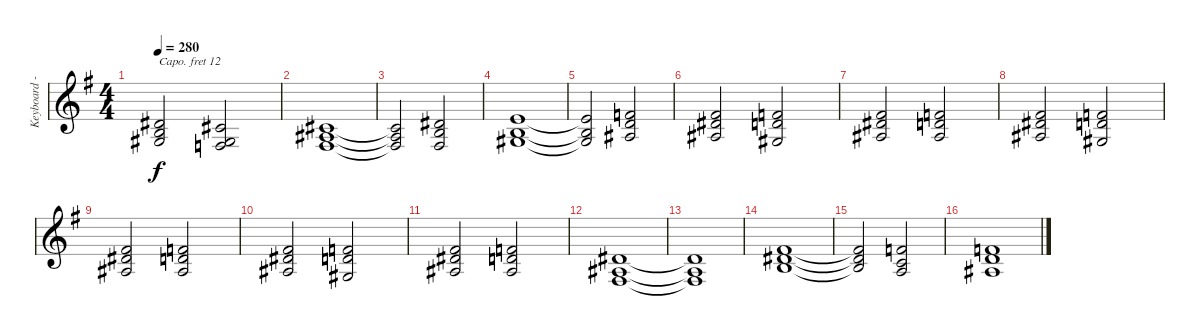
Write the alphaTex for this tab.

\track ("Keyboard - Derek Sherinian" "Keyboard -") {instrument choiraahs}
\staff {score}
\capo 12
\tuning (Eb4 Bb3 Gb3 Db3 Ab2 Eb2) {hide}
\ts (4 4)
\tempo 280
\clef g2
\ks eminor
(2.4{t} 3.5{t} 5.6{t}).2{dy f} (0.4 0.5 2.6).2 |
(0.4 2.5 3.6).1 |
(0.4{t} 2.5{t} 3.6{t}).2 (2.4 3.5 3.6).2 |
(3.4 3.5 5.6).1 |
(3.4{t} 3.5{t} 5.6{t}).2 (4.4 6.5 7.6).2 |
(0.3 2.4 2.5).2 (4.4 6.5 5.6).2 |
(0.3 2.4 2.5).2 (4.4 6.5 7.6).2 |
(0.3 2.4 2.5).2 (4.4 6.5 5.6).2 |
(0.3 2.4 2.5).2 (4.4 6.5 7.6).2 |
(0.3 2.4 2.5).2 (4.4 6.5 5.6).2 |
(0.3 2.4 2.5).2 (4.4 6.5 7.6).2 |
(2.4 2.5 3.6).1 |
(2.4{t} 2.5{t} 3.6{t}).1 |
(0.3 2.4 3.5).1 |
(0.3{t} 2.4{t} 3.5{t}).2 (4.4 4.5 6.6).2 |
(4.4 6.5 7.6).1
